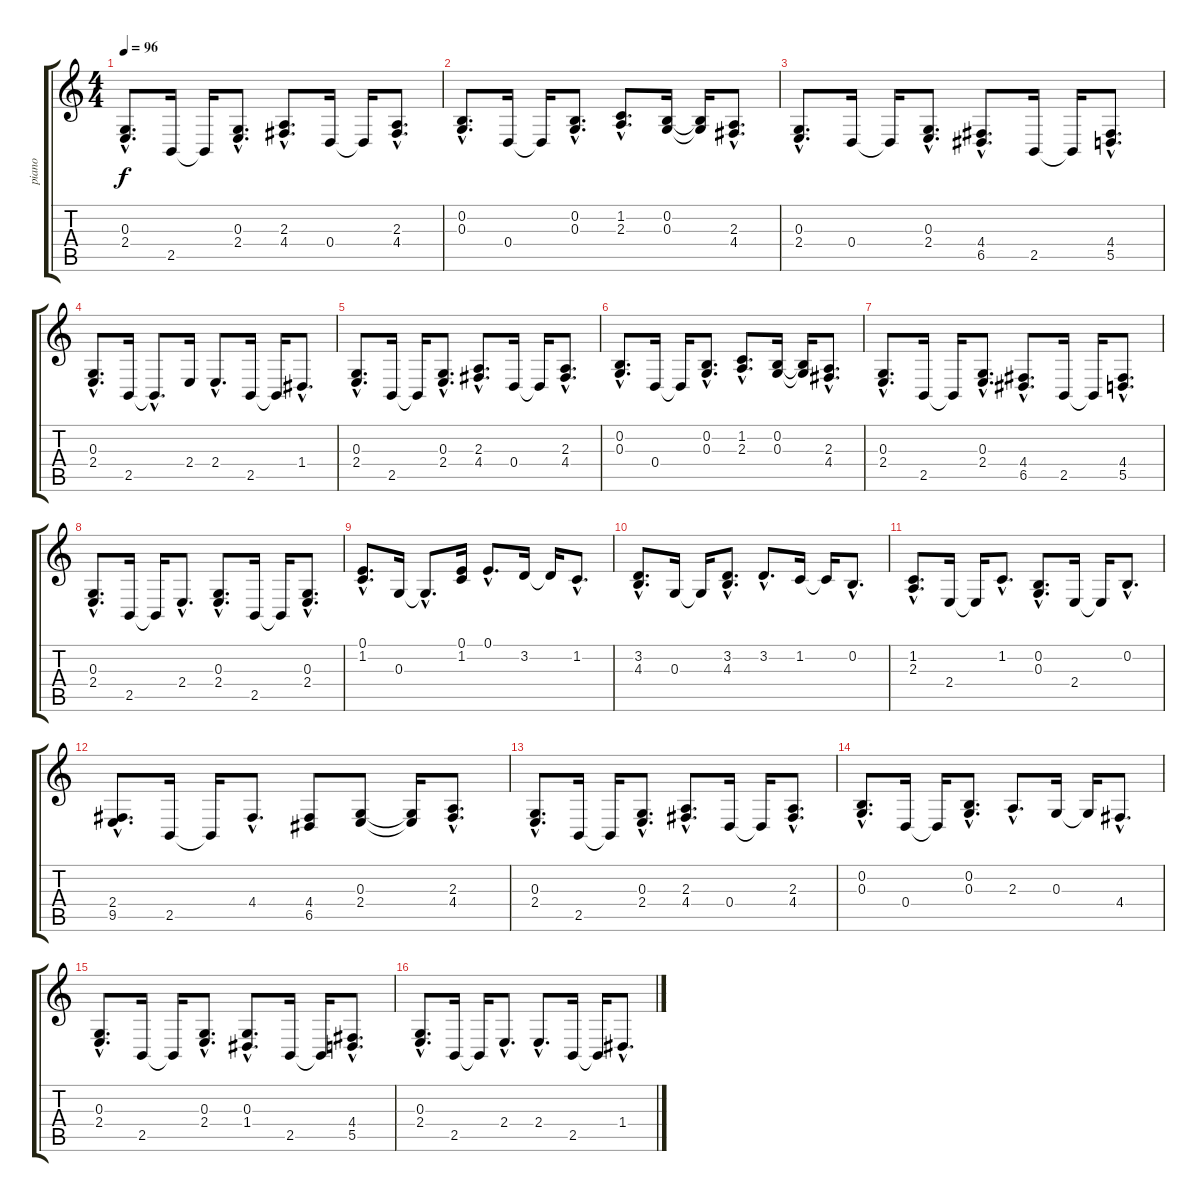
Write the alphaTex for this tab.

\track ("piano" "piano") {instrument acousticgrandpiano}
\staff {score tabs}
\tuning (E4 B3 G3 D3 A2 E2) {hide}
\ts (4 4)
\tempo 96
\clef g2
\ks c
(0.3{hac} 2.4{hac}).8{d dy f} 2.5.16 2.5{t}.16 (0.3{hac} 2.4{hac}).8{d} (2.3{hac} 4.4{hac}).8{d} 0.4.16 0.4{t}.16 (2.3{hac} 4.4{hac}).8{d} |
(0.2{hac} 0.3{hac}).8{d} 0.4.16 0.4{t}.16 (0.2{hac} 0.3{hac}).8{d} (1.2{hac} 2.3{hac}).8{d} (0.2 0.3).16 (0.2{t} 0.3{t}).16 (2.3{hac} 4.4{hac}).8{d} |
(0.3{hac} 2.4{hac}).8{d} 0.4.16 0.4{t}.16 (0.3{hac} 2.4{hac}).8{d} (4.4{hac} 6.5{hac}).8{d} 2.5.16 2.5{t}.16 (4.4{hac} 5.5{hac}).8{d} |
(0.3{hac} 2.4{hac}).8{d} 2.5.16 2.5{hac t}.8{d} 2.4.16 2.4{hac}.8{d} 2.5.16 2.5{t}.16 1.4{hac}.8{d} |
(0.3{hac} 2.4{hac}).8{d} 2.5.16 2.5{t}.16 (0.3{hac} 2.4{hac}).8{d} (2.3{hac} 4.4{hac}).8{d} 0.4.16 0.4{t}.16 (2.3{hac} 4.4{hac}).8{d} |
(0.2{hac} 0.3{hac}).8{d} 0.4.16 0.4{t}.16 (0.2{hac} 0.3{hac}).8{d} (1.2{hac} 2.3{hac}).8{d} (0.2 0.3).16 (0.2{t} 0.3{t}).16 (2.3{hac} 4.4{hac}).8{d} |
(0.3{hac} 2.4{hac}).8{d} 2.5.16 2.5{t}.16 (0.3{hac} 2.4{hac}).8{d} (4.4{hac} 6.5{hac}).8{d} 2.5.16 2.5{t}.16 (4.4{hac} 5.5{hac}).8{d} |
(0.3{hac} 2.4{hac}).8{d} 2.5.16 2.5{t}.16 2.4{hac}.8{d} (0.3{hac} 2.4{hac}).8{d} 2.5.16 2.5{t}.16 (0.3{hac} 2.4{hac}).8{d} |
(0.1{hac} 1.2{hac}).8{d} 0.3.16 0.3{hac t}.8{d} (0.1 1.2).16 0.1{hac}.8{d} 3.2.16 3.2{t}.16 1.2{hac}.8{d} |
(3.2{hac} 4.3{hac}).8{d} 0.3.16 0.3{t}.16 (3.2{hac} 4.3{hac}).8{d} 3.2{hac}.8{d} 1.2.16 1.2{t}.16 0.2{hac}.8{d} |
(1.2{hac} 2.3{hac}).8{d} 2.4.16 2.4{t}.16 1.2{hac}.8{d} (0.2{hac} 0.3{hac}).8{d} 2.4.16 2.4{t}.16 0.2{hac}.8{d} |
(2.4{hac} 9.5{hac}).8{d} 2.5.16 2.5{t}.16 4.4{hac}.8{d} (4.4 6.5).8 (0.3 2.4).8 (0.3{t} 2.4{t}).16 (2.3{hac} 4.4{hac}).8{d} |
(0.3{hac} 2.4{hac}).8{d} 2.5.16 2.5{t}.16 (0.3{hac} 2.4{hac}).8{d} (2.3{hac} 4.4{hac}).8{d} 0.4.16 0.4{t}.16 (2.3{hac} 4.4{hac}).8{d} |
(0.2{hac} 0.3{hac}).8{d} 0.4.16 0.4{t}.16 (0.2{hac} 0.3{hac}).8{d} 2.3{hac}.8{d} 0.3.16 0.3{t}.16 4.4{hac}.8{d} |
(0.3{hac} 2.4{hac}).8{d} 2.5.16 2.5{t}.16 (0.3{hac} 2.4{hac}).8{d} (0.3{hac} 1.4{hac}).8{d} 2.5.16 2.5{t}.16 (4.4{hac} 5.5{hac}).8{d} |
(0.3{hac} 2.4{hac}).8{d} 2.5.16 2.5{t}.16 2.4{hac}.8{d} 2.4{hac}.8{d} 2.5.16 2.5{t}.16 1.4{hac}.8{d}
